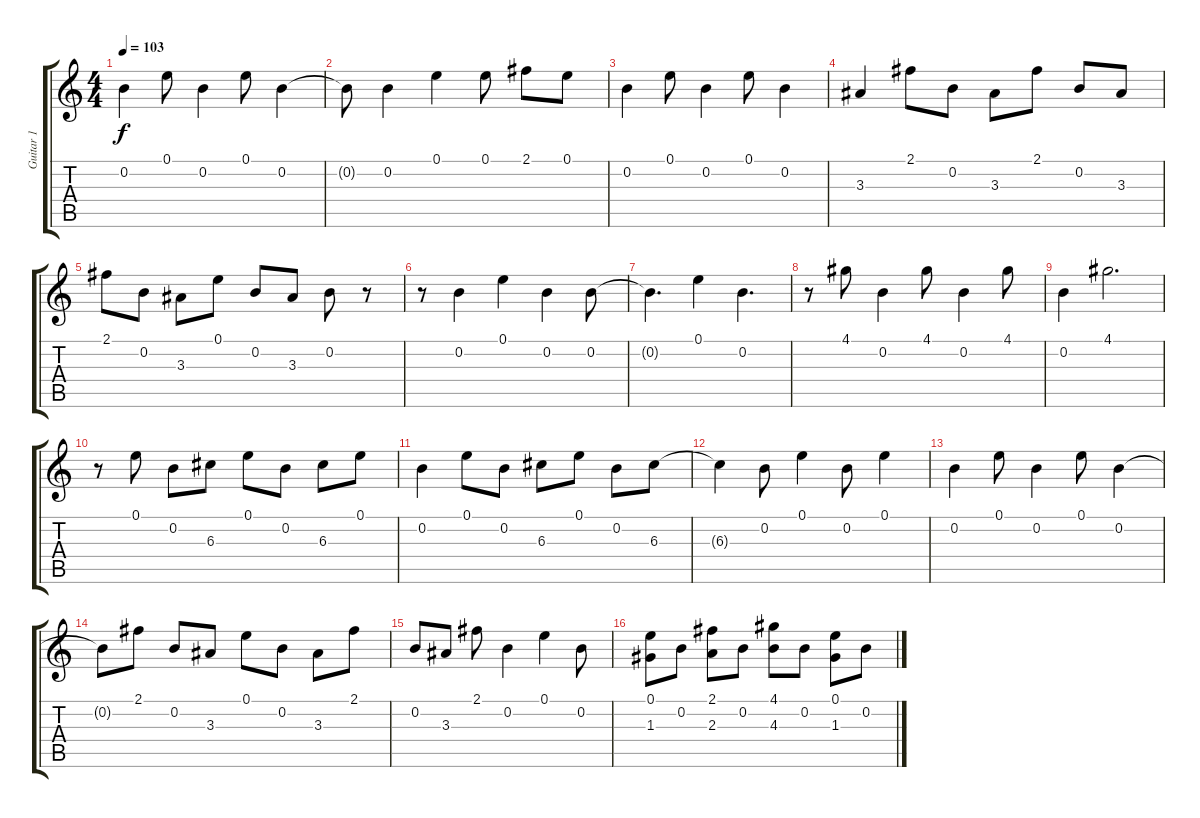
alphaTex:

\track ("Guitar 1" "Guitar 1") {instrument electricguitarjazz}
\staff {score tabs}
\tuning (E4 B3 G3 D3 A2 E2) {hide}
\ts (4 4)
\tempo 103
\clef g2
\ks c
0.2.4{dy f} 0.1.8 0.2.4 0.1.8 0.2.4 |
0.2{t}.8 0.2.4 0.1.4 0.1.8 2.1.8 0.1.8 |
0.2.4 0.1.8 0.2.4 0.1.8 0.2.4 |
3.3.4 2.1.8 0.2.8 3.3.8 2.1.8 0.2.8 3.3.8 |
2.1.8 0.2.8 3.3.8 0.1.8 0.2.8 3.3.8 0.2.8 r.8 |
r.8 0.2.4 0.1.4 0.2.4 0.2.8 |
0.2{t}.4{d} 0.1.4 0.2.4{d} |
r.8 4.1.8 0.2.4 4.1.8 0.2.4 4.1.8 |
0.2.4 4.1.2{d} |
r.8 0.1.8 0.2.8 6.3.8 0.1.8 0.2.8 6.3.8 0.1.8 |
0.2.4 0.1.8 0.2.8 6.3.8 0.1.8 0.2.8 6.3.8 |
6.3{t}.4 0.2.8 0.1.4 0.2.8 0.1.4 |
0.2.4 0.1.8 0.2.4 0.1.8 0.2.4 |
0.2{t}.8 2.1.8 0.2.8 3.3.8 0.1.8 0.2.8 3.3.8 2.1.8 |
0.2.8 3.3.8 2.1.8 0.2.4 0.1.4 0.2.8 |
(0.1 1.3).8 0.2.8 (2.1 2.3).8 0.2.8 (4.1 4.3).8 0.2.8 (0.1 1.3).8 0.2.8
